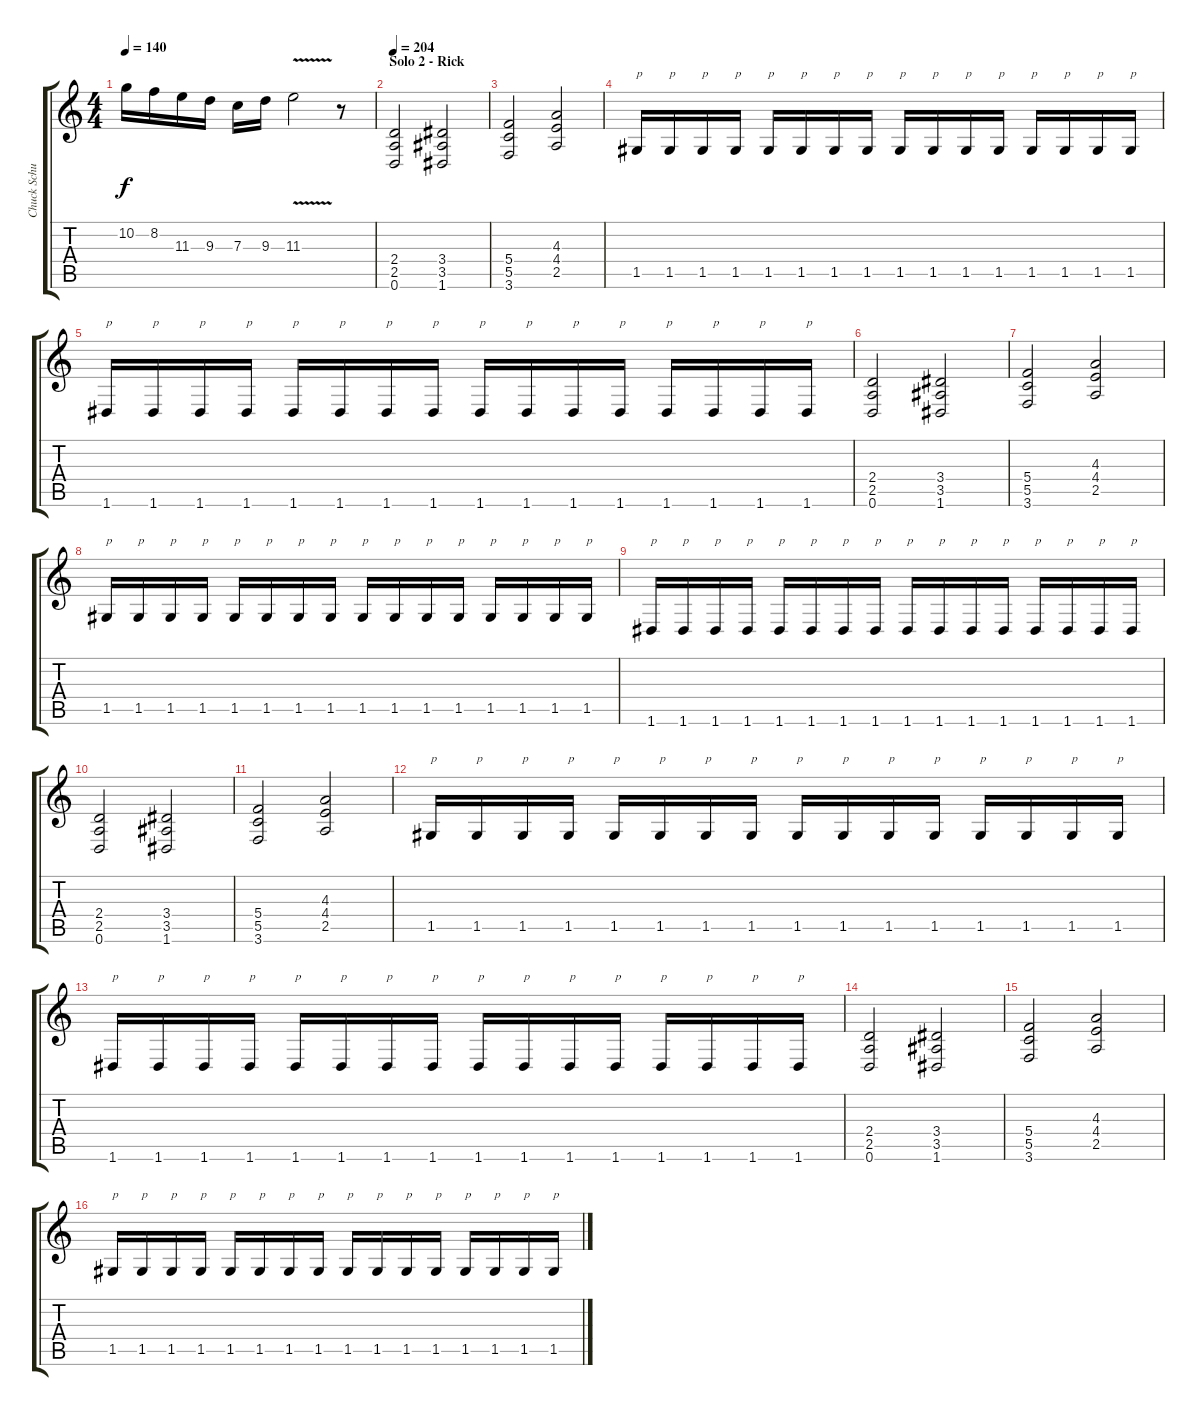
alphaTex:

\track ("Chuck Schuldiner" "Chuck Schu") {instrument distortionguitar}
\staff {score tabs}
\tuning (D4 A3 F3 C3 G2 D2) {hide}
\ts (4 4)
\tempo 140
\clef g2
\ks c
10.2.16{dy f} 8.2.16 11.3.16 9.3.16 7.3.16 9.3.16 11.3{v}.2 r.8 |
\section ("" "Solo 2 - Rick")
\tempo 204
(2.4 2.5 0.6).2 (3.4 3.5 1.6).2 |
(5.4 5.5 3.6).2 (4.3 4.4 2.5).2 |
1.5.16{txt "p"} 1.5.16{txt "p"} 1.5.16{txt "p"} 1.5.16{txt "p"} 1.5.16{txt "p"} 1.5.16{txt "p"} 1.5.16{txt "p"} 1.5.16{txt "p"} 1.5.16{txt "p"} 1.5.16{txt "p"} 1.5.16{txt "p"} 1.5.16{txt "p"} 1.5.16{txt "p"} 1.5.16{txt "p"} 1.5.16{txt "p"} 1.5.16{txt "p"} |
1.6.16{txt "p"} 1.6.16{txt "p"} 1.6.16{txt "p"} 1.6.16{txt "p"} 1.6.16{txt "p"} 1.6.16{txt "p"} 1.6.16{txt "p"} 1.6.16{txt "p"} 1.6.16{txt "p"} 1.6.16{txt "p"} 1.6.16{txt "p"} 1.6.16{txt "p"} 1.6.16{txt "p"} 1.6.16{txt "p"} 1.6.16{txt "p"} 1.6.16{txt "p"} |
(2.4 2.5 0.6).2 (3.4 3.5 1.6).2 |
(5.4 5.5 3.6).2 (4.3 4.4 2.5).2 |
1.5.16{txt "p"} 1.5.16{txt "p"} 1.5.16{txt "p"} 1.5.16{txt "p"} 1.5.16{txt "p"} 1.5.16{txt "p"} 1.5.16{txt "p"} 1.5.16{txt "p"} 1.5.16{txt "p"} 1.5.16{txt "p"} 1.5.16{txt "p"} 1.5.16{txt "p"} 1.5.16{txt "p"} 1.5.16{txt "p"} 1.5.16{txt "p"} 1.5.16{txt "p"} |
1.6.16{txt "p"} 1.6.16{txt "p"} 1.6.16{txt "p"} 1.6.16{txt "p"} 1.6.16{txt "p"} 1.6.16{txt "p"} 1.6.16{txt "p"} 1.6.16{txt "p"} 1.6.16{txt "p"} 1.6.16{txt "p"} 1.6.16{txt "p"} 1.6.16{txt "p"} 1.6.16{txt "p"} 1.6.16{txt "p"} 1.6.16{txt "p"} 1.6.16{txt "p"} |
(2.4 2.5 0.6).2 (3.4 3.5 1.6).2 |
(5.4 5.5 3.6).2 (4.3 4.4 2.5).2 |
1.5.16{txt "p"} 1.5.16{txt "p"} 1.5.16{txt "p"} 1.5.16{txt "p"} 1.5.16{txt "p"} 1.5.16{txt "p"} 1.5.16{txt "p"} 1.5.16{txt "p"} 1.5.16{txt "p"} 1.5.16{txt "p"} 1.5.16{txt "p"} 1.5.16{txt "p"} 1.5.16{txt "p"} 1.5.16{txt "p"} 1.5.16{txt "p"} 1.5.16{txt "p"} |
1.6.16{txt "p"} 1.6.16{txt "p"} 1.6.16{txt "p"} 1.6.16{txt "p"} 1.6.16{txt "p"} 1.6.16{txt "p"} 1.6.16{txt "p"} 1.6.16{txt "p"} 1.6.16{txt "p"} 1.6.16{txt "p"} 1.6.16{txt "p"} 1.6.16{txt "p"} 1.6.16{txt "p"} 1.6.16{txt "p"} 1.6.16{txt "p"} 1.6.16{txt "p"} |
(2.4 2.5 0.6).2 (3.4 3.5 1.6).2 |
(5.4 5.5 3.6).2 (4.3 4.4 2.5).2 |
1.5.16{txt "p"} 1.5.16{txt "p"} 1.5.16{txt "p"} 1.5.16{txt "p"} 1.5.16{txt "p"} 1.5.16{txt "p"} 1.5.16{txt "p"} 1.5.16{txt "p"} 1.5.16{txt "p"} 1.5.16{txt "p"} 1.5.16{txt "p"} 1.5.16{txt "p"} 1.5.16{txt "p"} 1.5.16{txt "p"} 1.5.16{txt "p"} 1.5.16{txt "p"}
